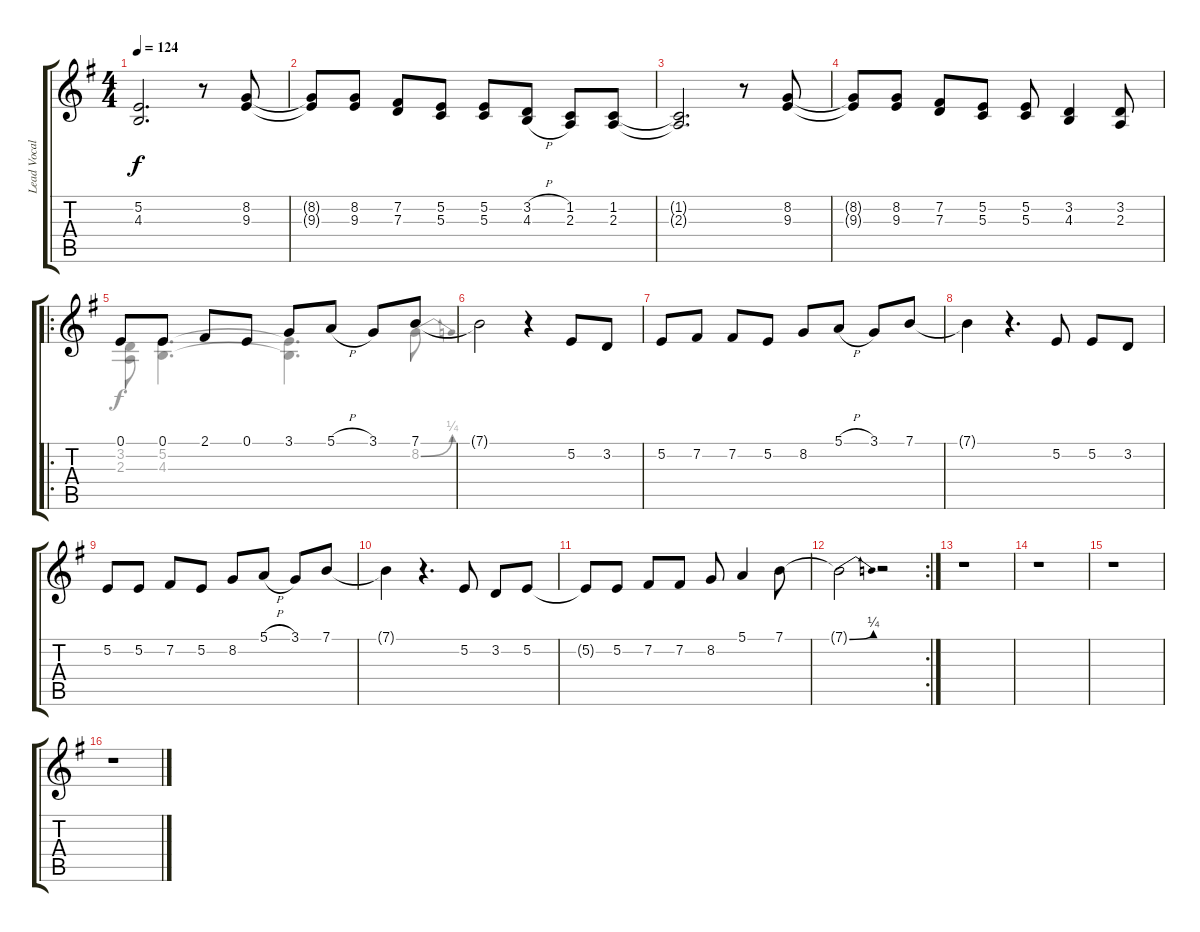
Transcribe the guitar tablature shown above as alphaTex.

\track ("Lead Vocals " "Lead Vocal") {instrument synthvoice}
\staff {score tabs}
\tuning (E4 B3 G3 D3 A2 E2) {hide}
\voice
\ts (4 4)
\tempo 124
\clef g2
\ks g
(5.2 4.3).2{d dy f} r.8 (8.2 9.3).8 |
(8.2{t} 9.3{t}).8 (8.2 9.3).8 (7.2 7.3).8 (5.2 5.3).8 (5.2 5.3).8 (3.2{h} 4.3{h}).8 (1.2 2.3).8 (1.2 2.3).8 |
(1.2{t} 2.3{t}).2{d} r.8 (8.2 9.3).8 |
(8.2{t} 9.3{t}).8 (8.2 9.3).8 (7.2 7.3).8 (5.2 5.3).8 (5.2 5.3).8 (3.2 4.3).4 (3.2 2.3).8 |
\ro
0.1.8 0.1.8 2.1.8 0.1.8 3.1.8 5.1{h}.8 3.1.8 7.1.8 |
7.1{t}.2 r.4 5.2.8 3.2.8 |
5.2.8 7.2.8 7.2.8 5.2.8 8.2.8 5.1{h}.8 3.1.8 7.1.8 |
7.1{t}.4 r.4{d} 5.2.8 5.2.8 3.2.8 |
5.2.8 5.2.8 7.2.8 5.2.8 8.2.8 5.1{h}.8 3.1.8 7.1.8 |
7.1{t}.4 r.4{d} 5.2.8 3.2.8 5.2.8 |
5.2{t}.8 5.2.8 7.2.8 7.2.8 8.2.8 5.1.4 7.1.8 |
\rc 2
7.1{be (bend 0 0 60 1) t}.2 r.2 |
r.1 |
r.1 |
r.1 |
r.1
\voice
\clef g2
\ottava regular
\simile none
\ks g
|
|
|
|
(3.2 2.3).8 (5.2 4.3).4{d} (5.2{t} 4.3{t}).4{d} 8.2{be (bend 0 0 60 1)}.8 |
|
|
|
|
|
|
|
|
|
|
